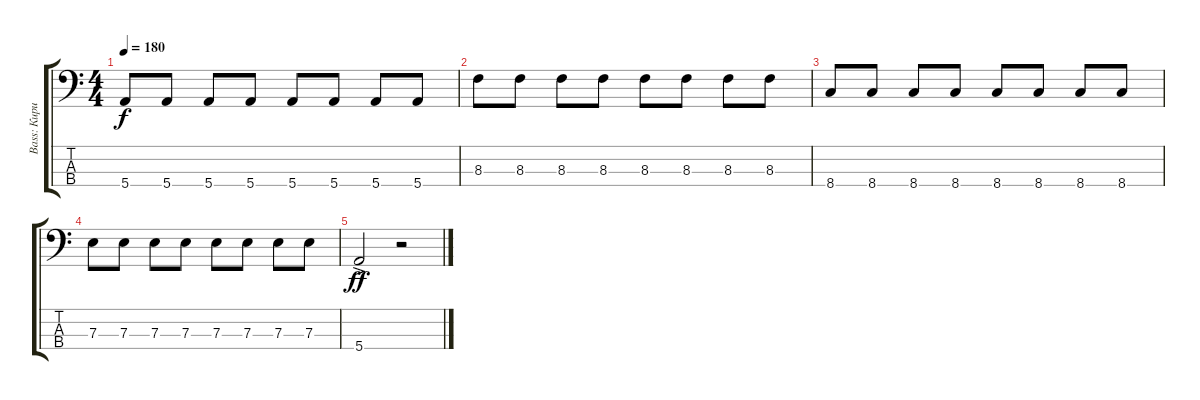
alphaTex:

\track ("Bass: Кирилл" "Bass: Кири") {instrument electricbasspick}
\staff {score tabs}
\tuning (G2 D2 A1 E1) {hide}
\ts (4 4)
\tempo 180
\clef f4
\ks c
5.4.8{dy f} 5.4.8 5.4.8 5.4.8 5.4.8 5.4.8 5.4.8 5.4.8 |
8.3.8 8.3.8 8.3.8 8.3.8 8.3.8 8.3.8 8.3.8 8.3.8 |
8.4.8 8.4.8 8.4.8 8.4.8 8.4.8 8.4.8 8.4.8 8.4.8 |
7.3.8 7.3.8 7.3.8 7.3.8 7.3.8 7.3.8 7.3.8 7.3.8 |
5.4{ac}.2{dy ff} r.2
